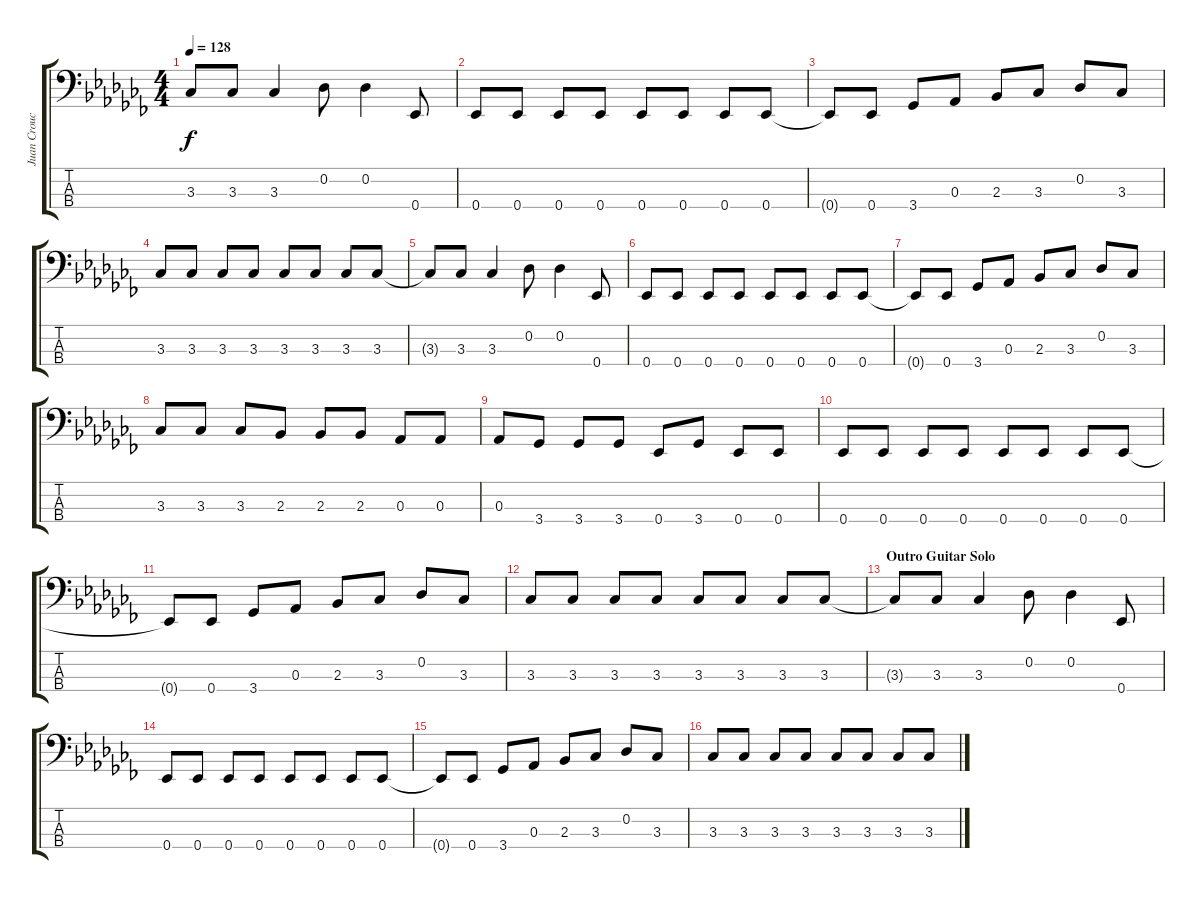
\track ("Juan Croucier" "Juan Crouc") {instrument electricbasspick}
\staff {score tabs}
\tuning (Gb2 Db2 Ab1 Eb1) {hide}
\ts (4 4)
\tempo 128
\clef f4
\ks cb
3.3{t}.8{dy f} 3.3.8 3.3.4 0.2.8 0.2.4 0.4.8 |
0.4.8 0.4.8 0.4.8 0.4.8 0.4.8 0.4.8 0.4.8 0.4.8 |
0.4{t}.8 0.4.8 3.4.8 0.3.8 2.3.8 3.3.8 0.2.8 3.3.8 |
3.3.8 3.3.8 3.3.8 3.3.8 3.3.8 3.3.8 3.3.8 3.3.8 |
3.3{t}.8 3.3.8 3.3.4 0.2.8 0.2.4 0.4.8 |
0.4.8 0.4.8 0.4.8 0.4.8 0.4.8 0.4.8 0.4.8 0.4.8 |
0.4{t}.8 0.4.8 3.4.8 0.3.8 2.3.8 3.3.8 0.2.8 3.3.8 |
3.3.8 3.3.8 3.3.8 2.3.8 2.3.8 2.3.8 0.3.8 0.3.8 |
0.3.8 3.4.8 3.4.8 3.4.8 0.4.8 3.4.8 0.4.8 0.4.8 |
0.4.8 0.4.8 0.4.8 0.4.8 0.4.8 0.4.8 0.4.8 0.4.8 |
0.4{t}.8 0.4.8 3.4.8 0.3.8 2.3.8 3.3.8 0.2.8 3.3.8 |
3.3.8 3.3.8 3.3.8 3.3.8 3.3.8 3.3.8 3.3.8 3.3.8 |
\section ("" "Outro Guitar Solo")
3.3{t}.8 3.3.8 3.3.4 0.2.8 0.2.4 0.4.8 |
0.4.8 0.4.8 0.4.8 0.4.8 0.4.8 0.4.8 0.4.8 0.4.8 |
0.4{t}.8 0.4.8 3.4.8 0.3.8 2.3.8 3.3.8 0.2.8 3.3.8 |
3.3.8 3.3.8 3.3.8 3.3.8 3.3.8 3.3.8 3.3.8 3.3.8
